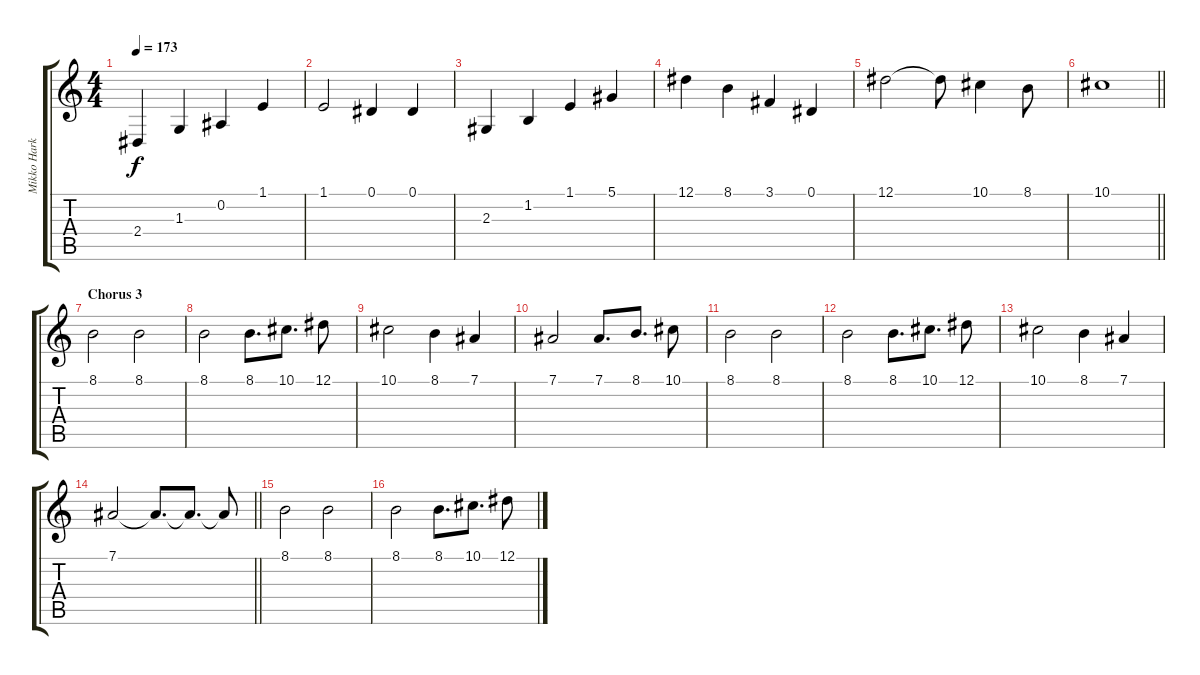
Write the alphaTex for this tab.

\track ("Mikko Harkin - Keyboard I" "Mikko Hark") {instrument lead2sawtooth}
\staff {score tabs}
\tuning (Eb4 Bb3 Gb3 Db3 Ab2 Eb2) {hide}
\ts (4 4)
\tempo 173
\clef g2
\ks c
2.4.4{dy f} 1.3.4 0.2.4 1.1.4 |
1.1.2 0.1.4 0.1.4 |
2.3.4 1.2.4 1.1.4 5.1.4 |
12.1.4 8.1.4 3.1.4 0.1.4 |
12.1.2 12.1{t}.8 10.1.4 8.1.8 |
\barLineRight lightlight
10.1.1 |
\section ("" "Chorus 3")
8.1.2 8.1.2 |
8.1.2 8.1.8{d} 10.1.8{d} 12.1.8 |
10.1.2 8.1.4 7.1.4 |
7.1.2 7.1.8{d} 8.1.8{d} 10.1.8 |
8.1.2 8.1.2 |
8.1.2 8.1.8{d} 10.1.8{d} 12.1.8 |
10.1.2 8.1.4 7.1.4 |
\barLineRight lightlight
7.1.2 7.1{t}.8{d} 7.1{t}.8{d} 7.1{t}.8 |
8.1.2 8.1.2 |
8.1.2 8.1.8{d} 10.1.8{d} 12.1.8
